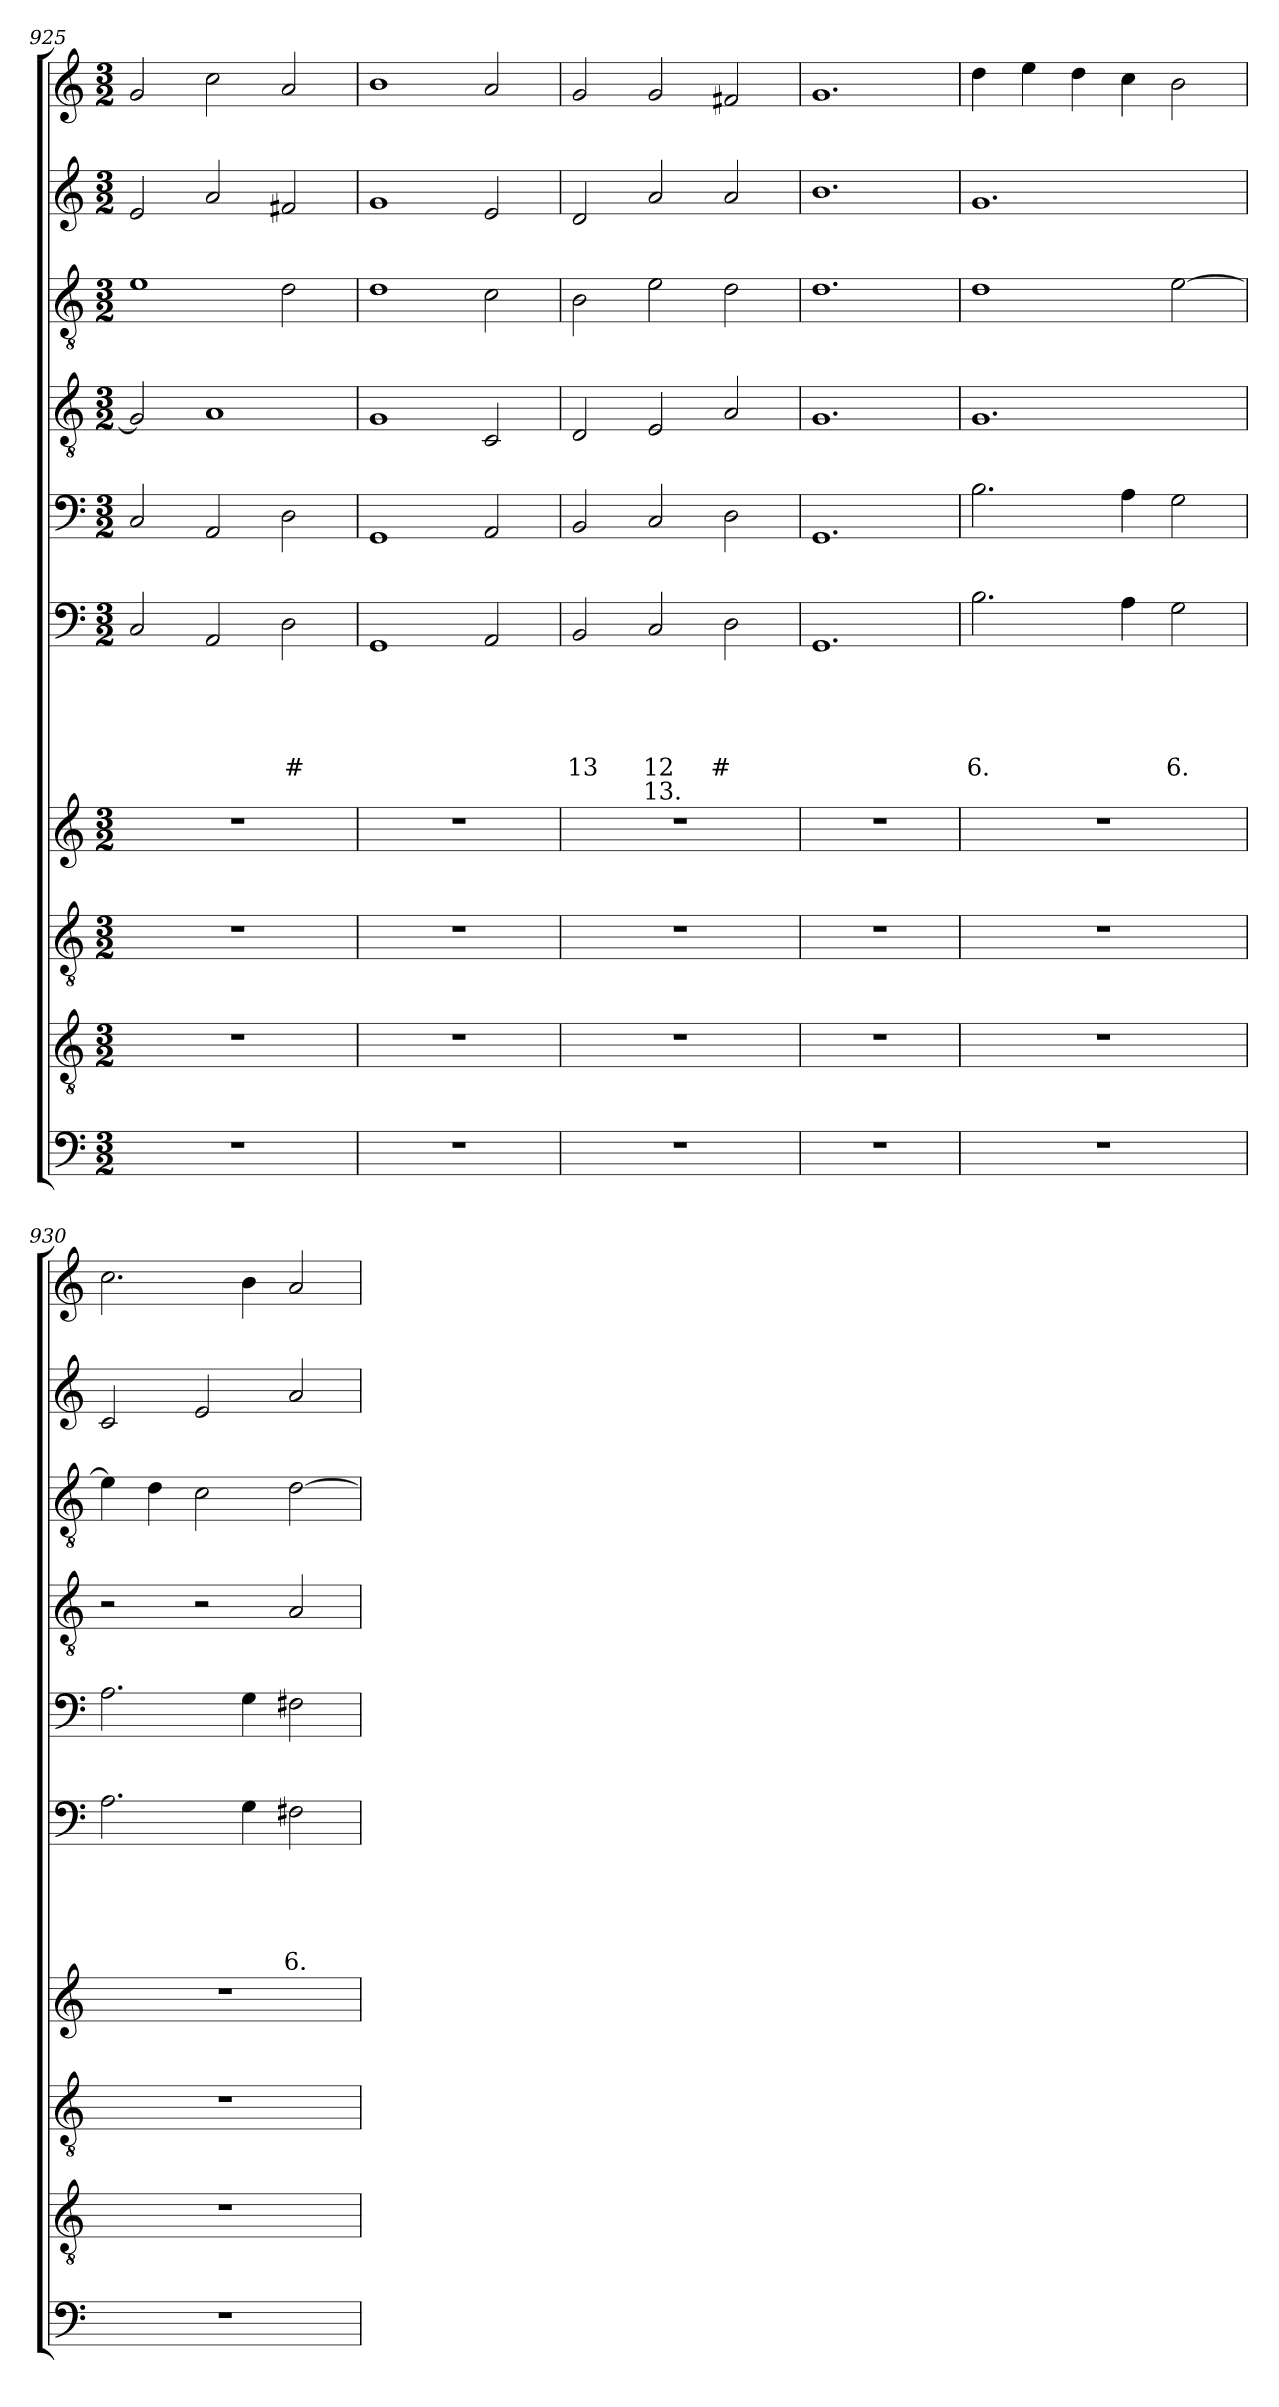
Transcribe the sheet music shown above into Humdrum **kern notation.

**kern	**kern	**kern	**kern	**kern	**text	**text	**text	**text	**text	**text	**kern	**kern	**kern	**kern	**kern
*part10	*part9	*part8	*part7	*part6	*part6	*part6	*part6	*part6	*part6	*part6	*part5	*part4	*part3	*part2	*part1
*staff10	*staff9	*staff8	*staff7	*staff6	*staff6	*staff6	*staff6	*staff6	*staff6	*staff6	*staff5	*staff4	*staff3	*staff2	*staff1
*clefF4	*clefGv2	*clefGv2	*clefG2	*clefF4	*	*	*	*	*	*	*clefF4	*clefGv2	*clefGv2	*clefG2	*clefG2
*k[]	*k[]	*k[]	*k[]	*k[]	*	*	*	*	*	*	*k[]	*k[]	*k[]	*k[]	*k[]
*C:	*C:	*C:	*C:	*C:	*	*	*	*	*	*	*C:	*C:	*C:	*C:	*C:
*M3/2	*M3/2	*M3/2	*M3/2	*M3/2	*	*	*	*	*	*	*M3/2	*M3/2	*M3/2	*M3/2	*M3/2
=925	=925	=925	=925	=925	=925	=925	=925	=925	=925	=925	=925	=925	=925	=925	=925
1.r	1.r	1.r	1.r	2C/	.	.	.	.	.	.	2C/	2G/]	1e	2e/	2g/
.	.	.	.	2AA/	.	.	.	.	.	.	2AA/	1A	.	2a/	2cc\
.	.	.	.	2D\	.	.	.	.	#	.	2D\	.	2d\	2f#X/	2a/
=926	=926	=926	=926	=926	=926	=926	=926	=926	=926	=926	=926	=926	=926	=926	=926
1.r	1.r	1.r	1.r	1GG	.	.	.	.	.	.	1GG	1G	1d	1g	1b
.	.	.	.	2AA/	.	.	.	.	.	.	2AA/	2C/	2c\	2e/	2a/
=927	=927	=927	=927	=927	=927	=927	=927	=927	=927	=927	=927	=927	=927	=927	=927
1.r	1.r	1.r	1.r	2BB/	.	.	.	.	13	.	2BB/	2D/	2B\	2d/	2g/
.	.	.	.	2C/	.	.	.	.	12	13.	2C/	2E/	2e\	2a/	2g/
.	.	.	.	2D\	.	.	.	.	#	.	2D\	2A/	2d\	2a/	2f#X/
=928	=928	=928	=928	=928	=928	=928	=928	=928	=928	=928	=928	=928	=928	=928	=928
1.r	1.r	1.r	1.r	1.GG	.	.	.	.	.	.	1.GG	1.G	1.d	1.b	1.g
!!LO:LB:g=z
=929	=929	=929	=929	=929	=929	=929	=929	=929	=929	=929	=929	=929	=929	=929	=929
1.r	1.r	1.r	1.r	2.B\	.	.	.	.	6.	.	2.B\	1.G	1d	1.g	4dd\
.	.	.	.	.	.	.	.	.	.	.	.	.	.	.	4ee\
.	.	.	.	.	.	.	.	.	.	.	.	.	.	.	4dd\
.	.	.	.	4A\	.	.	.	.	.	.	4A\	.	.	.	4cc\
.	.	.	.	2G\	.	.	.	.	6.	.	2G\	.	[2e\	.	2b\
=930	=930	=930	=930	=930	=930	=930	=930	=930	=930	=930	=930	=930	=930	=930	=930
1.r	1.r	1.r	1.r	2.A\	.	.	.	.	.	.	2.A\	2r	4e\]	2c/	2.cc\
.	.	.	.	.	.	.	.	.	.	.	.	.	4d\	.	.
.	.	.	.	.	.	.	.	.	.	.	.	2r	2c\	2e/	.
.	.	.	.	4G\	.	.	.	.	.	.	4G\	.	.	.	4b\
.	.	.	.	2F#X\	.	.	.	.	6.	.	2F#X\	2A/	[2d\	2a/	2a/
=	=	=	=	=	=	=	=	=	=	=	=	=	=	=	=
*-	*-	*-	*-	*-	*-	*-	*-	*-	*-	*-	*-	*-	*-	*-	*-
